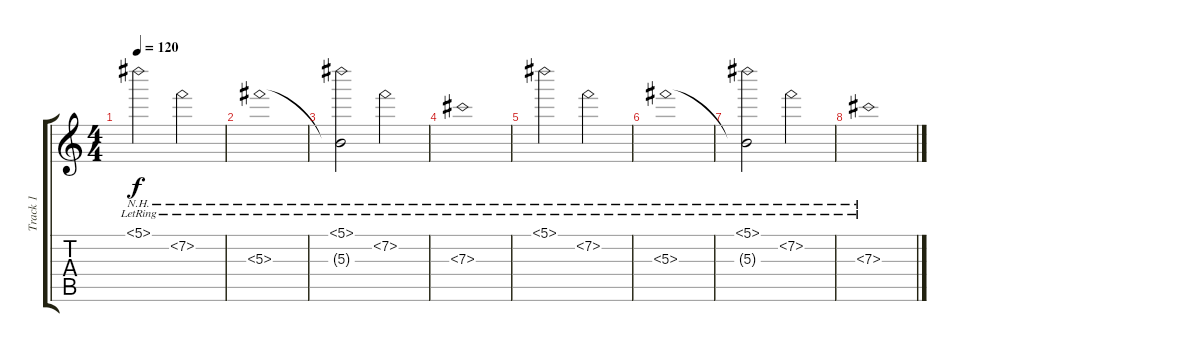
\track ("Track 1" "Track 1") {instrument distortionguitar}
\staff {score tabs}
\tuning (Eb4 Bb3 Gb3 Db3 Ab2 D2) {hide}
\ts (4 4)
\tempo 120
\clef g2
\ks c
5.1{nh lr}.2{dy f} 7.2{nh lr}.2 |
5.3{nh lr}.1 |
(5.1{nh lr} 5.3{t}).2 7.2{nh lr}.2 |
7.3{nh lr}.1 |
5.1{nh lr}.2 7.2{nh lr}.2 |
5.3{nh lr}.1 |
(5.1{nh lr} 5.3{t}).2 7.2{nh lr}.2 |
7.3{nh lr}.1{volume 4}
